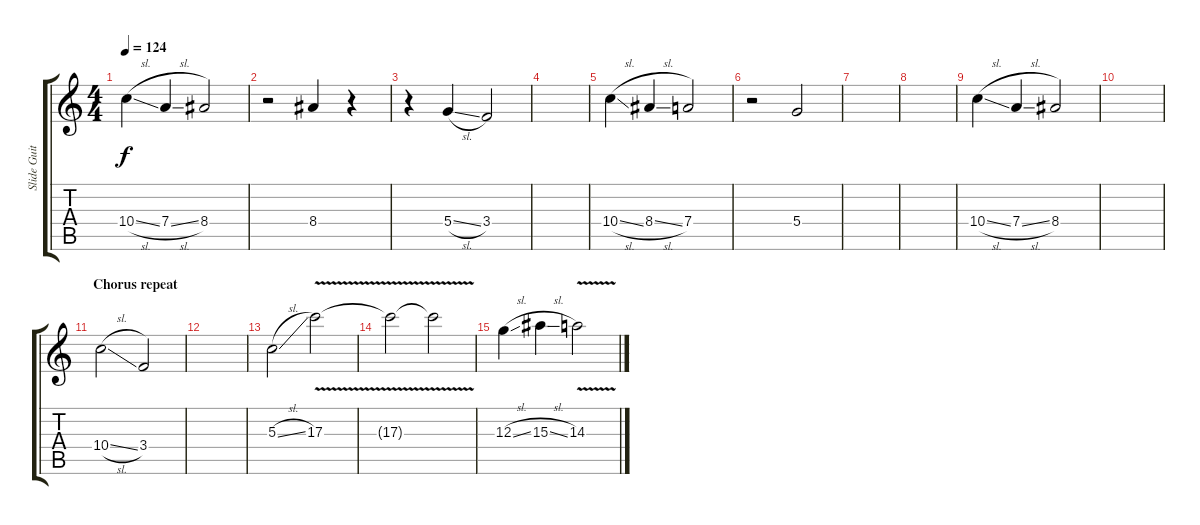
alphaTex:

\track ("Slide Guitar" "Slide Guit") {instrument acousticguitarsteel}
\staff {score tabs}
\tuning (E4 B3 G3 D3 A2 E2) {hide}
\ts (4 4)
\tempo 124
\clef g2
\ks c
10.4{sl}.4{dy f} 7.4{sl}.4 8.4.2 |
r.2 8.4.4 r.4 |
r.4 5.4{sl}.4 3.4.2 |
|
10.4{sl}.4 8.4{sl}.4 7.4.2 |
r.2 5.4.2 |
|
|
10.4{sl}.4 7.4{sl}.4 8.4.2 |
|
\section ("" "Chorus repeat")
10.4{sl}.2 3.4.2 |
|
5.3{sl}.2 17.3{v}.2 |
17.3{v t}.2 17.3{v t}.2 |
12.3{sl}.4 15.3{sl}.4 14.3{v}.2
